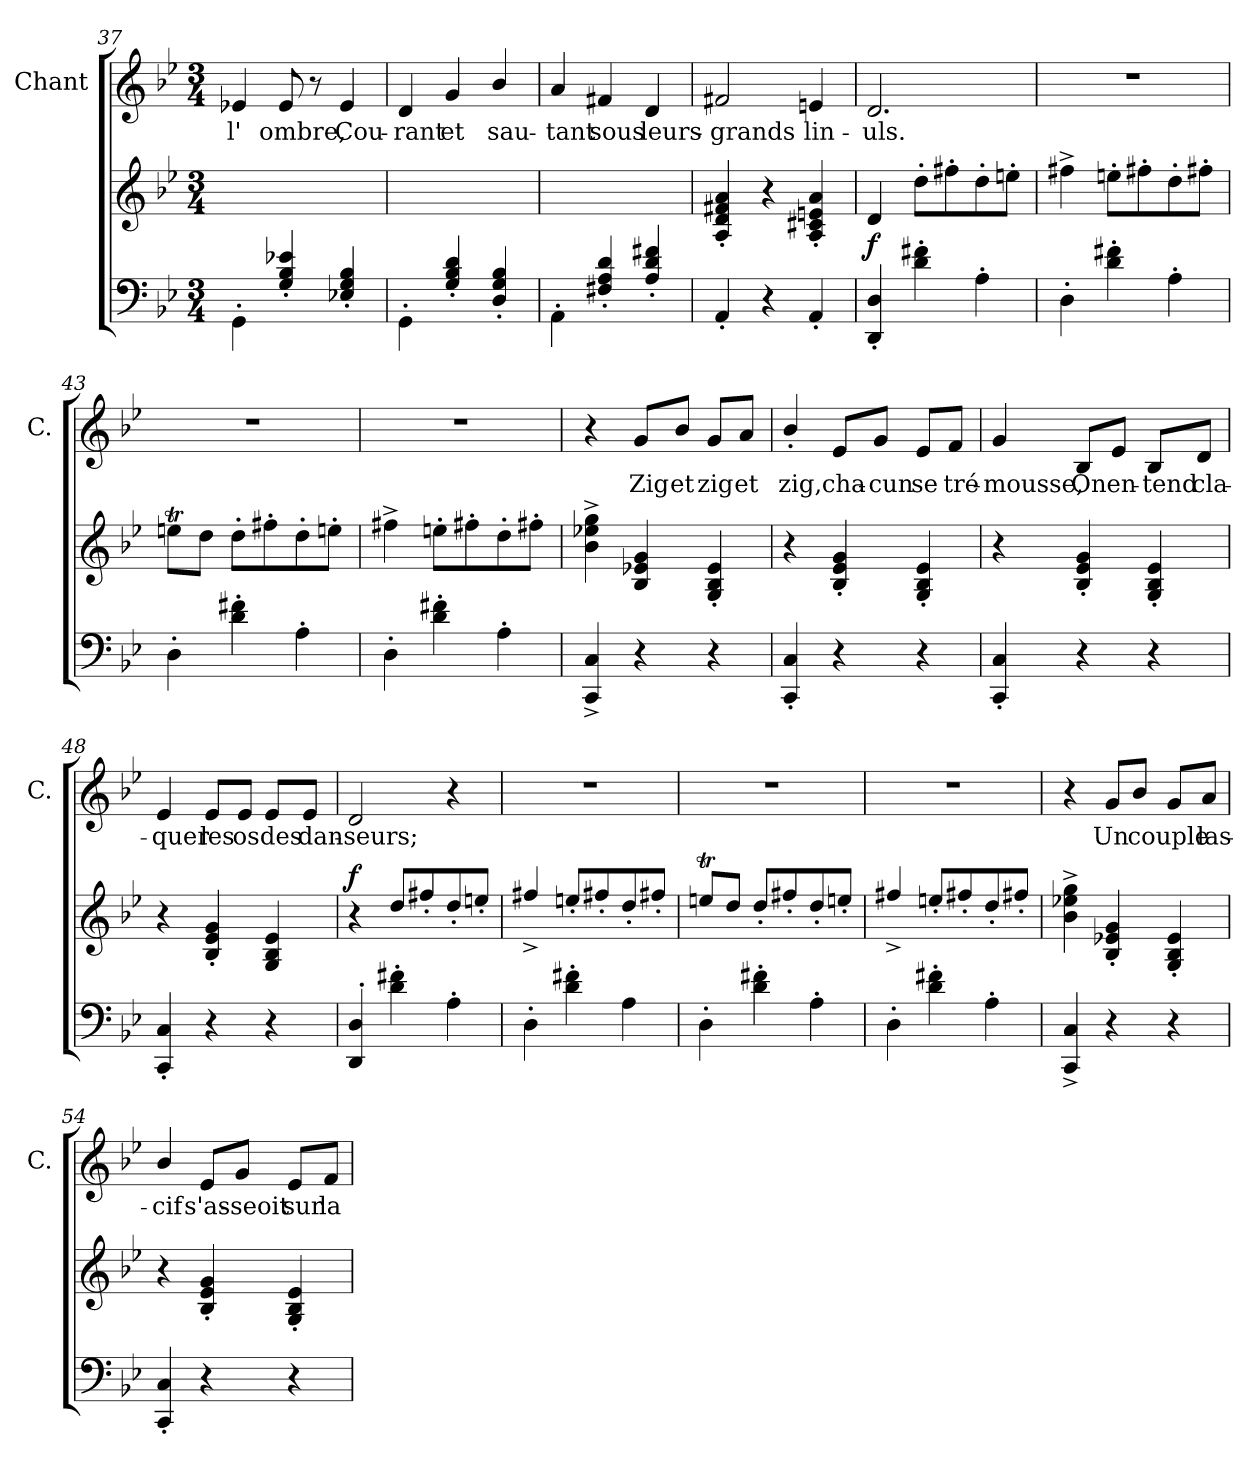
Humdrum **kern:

**kern	**dynam	**kern	**dynam	**kern	**text
*part3	*part3	*part2	*part2	*part1	*part1
*staff3	*staff3	*staff2	*staff2	*staff1	*staff1
*	*	*	*	*I"Chant	*
*	*	*	*	*I'C.	*
*clefF4	*	*clefG2	*	*clefG2	*
*k[b-e-]	*	*k[b-e-]	*	*k[b-e-]	*
*M3/4	*	*M3/4	*	*M3/4	*
=37	=37	=37	=37	=37	=37
4GG'>i\	.	2.ryy	.	4e-Xi/	l'
4e-Xi'>/ 4B-i'>/ 4Gi'>/	.	.	.	8e-i/	ombre,
.	.	.	.	8r	.
4B-i'>/ 4Gi'>/ 4E-Xi'>/	.	.	.	4e-i/	Cou-
=38	=38	=38	=38	=38	=38
4GG'>i\	.	2.ryy	.	4di/	rant
4Gi'>/ 4B-i'>/ 4di'>/	.	.	.	4gi/	et
4B-i'>/ 4Gi'>/ 4Di'>/	.	.	.	4b-i/	sau-
=39	=39	=39	=39	=39	=39
4AA'>i\	.	2.ryy	.	4ai/	tant
4di'>/ 4Ai'>/ 4F#Xi'>/	.	.	.	4f#Xi/	sous
4f#Xi'>/ 4di'>/ 4Ai'>/	.	.	.	4di/	leurs-
=40	=40	=40	=40	=40	=40
4AA'<j/	.	4ai'>/ 4f#Xi'>/ 4di'>/ 4Ai'>/	.	2f#Xi/	grands
4r	.	4r	.	.	.
4AA'<j/	.	4ai'>/ 4eni'>/ 4c#Xi'>/ 4Ai'>/	.	4eni/	lin-
!!LO:LB:g=z
=41	=41	=41	=41	=41	=41
!	!LO:DY:a	!	!	!	!
4Dj'</ 4DDj'</	f	4di/	.	2.di/	uls.
4dj'>\ 4f#Xj'>\	.	8dd'>i\L	.	.	.
.	.	8ff#X'>i\	.	.	.
4A'>j\	.	8dd'>i\	.	.	.
.	.	8een'>i\J	.	.	.
=42	=42	=42	=42	=42	=42
4D'>j\	.	4ff#X^>i\	.	2.r	.
4dj'>\ 4f#Xj'>\	.	8een'>i\L	.	.	.
.	.	8ff#X'>i\	.	.	.
4A'>j\	.	8dd'>i\	.	.	.
.	.	8ff#X'>i\J	.	.	.
=43	=43	=43	=43	=43	=43
4D'>j\	.	8eenti\L	.	2.r	.
.	.	8ddi\J	.	.	.
4dj'>\ 4f#Xj'>\	.	8dd'>i\L	.	.	.
.	.	8ff#X'>i\	.	.	.
4A'>j\	.	8dd'>i\	.	.	.
.	.	8een'>i\J	.	.	.
=44	=44	=44	=44	=44	=44
4D'>j\	.	4ff#X^>i\	.	2.r	.
4dj'>\ 4f#Xj'>\	.	8een'>i\L	.	.	.
.	.	8ff#X'>i\	.	.	.
4A'>j\	.	8dd'>i\	.	.	.
.	.	8ff#X'>i\J	.	.	.
=45	=45	=45	=45	=45	=45
4Cj^>/ 4CCj^>/	.	4b-i^>\ 4ee-Xi^>\ 4ggi^>\	.	4r	.
4r	.	4gi/ 4e-Xi/ 4B-i/	.	8gi/L	Zig
.	.	.	.	8b-i/J	et
4r	.	4e-i'</ 4B-i'</ 4Gi'</	.	8gi/L	zig
.	.	.	.	8ai/J	et
!!LO:PB:g=z
=46	=46	=46	=46	=46	=46
4Cj'</ 4CCj'</	.	4r	.	4b-'>i/	zig,
4r	.	4gi'</ 4e-i'</ 4B-i'</	.	8e-i/L	cha-
.	.	.	.	8gi/J	cun
4r	.	4e-i'</ 4B-i'</ 4Gi'</	.	8e-i/L	se
.	.	.	.	8fi/J	tré-
=47	=47	=47	=47	=47	=47
4Cj'</ 4CCj'</	.	4r	.	4gi/	mousse,
4r	.	4gi'</ 4e-i'</ 4B-i'</	.	8B-i/L	On
.	.	.	.	8e-i/J	en-
4r	.	4e-i'</ 4B-i'</ 4Gi'</	.	8B-i/L	tend
.	.	.	.	8di/J	cla-
=48	=48	=48	=48	=48	=48
4Cj'</ 4CCj'</	.	4r	.	4e-i/	quer
4r	.	4gi'</ 4e-i'</ 4B-i'</	.	8e-i/L	les
.	.	.	.	8e-i/J	os
4r	.	4e-i/ 4B-i/ 4Gi/	.	8e-i/L	des
.	.	.	.	8e-i/J	dan-
=49	=49	=49	=49	=49	=49
*^	*	*	*	*	*
!	!	!	!	!LO:DY:a	!	!
4Dj'</ 4DDj'</	2.ryy	.	4r	f	2di/	seurs;
4dj'<\ 4f#Xj'<\	.	.	8ddi/L	.	.	.
.	.	.	8ff#X'>i/	.	.	.
4A'<j\	.	.	8dd'>i/	.	4r	.
.	.	.	8een'>i/J	.	.	.
=50	=50	=50	=50	=50	=50	=50
4D'>j\	2.ryy	.	4ff#X^>i/	.	2.r	.
4dj'<\ 4f#Xj'<\	.	.	8een'>i/L	.	.	.
.	.	.	8ff#X'>i/	.	.	.
4Aj\	.	.	8dd'>i/	.	.	.
.	.	.	8ff#X'>i/J	.	.	.
!!LO:LB:g=z
=51	=51	=51	=51	=51	=51	=51
4D'>'>j\	2.ryy	.	8eenti/L	.	2.r	.
.	.	.	8ddi/J	.	.	.
4dj'<\ 4f#Xj'<\	.	.	8dd'>i/L	.	.	.
.	.	.	8ff#X'>i/	.	.	.
4A'<j\	.	.	8dd'>i/	.	.	.
.	.	.	8een'>i/J	.	.	.
*v	*v	*	*	*	*	*
=52	=52	=52	=52	=52	=52
4D'>j\	.	4ff#X^>i/	.	2.r	.
4dj'<\ 4f#Xj'<\	.	8een'>i/L	.	.	.
.	.	8ff#X'>i/	.	.	.
4A'>j\	.	8dd'>i/	.	.	.
.	.	8ff#X'>i/J	.	.	.
=53	=53	=53	=53	=53	=53
4Cj^>/ 4CCj^>/	.	4b-i^>\ 4ee-Xi^>\ 4ggi^>\	.	4r	.
4r	.	4gi'</ 4e-Xi'</ 4B-i'</	.	8gi/L	Un
.	.	.	.	8b-i/J	couple
4r	.	4e-i'</ 4B-i'</ 4Gi'</	.	8gi/L	.
.	.	.	.	8ai/J	las-
=54	=54	=54	=54	=54	=54
4Cj'</ 4CCj'</	.	4r	.	4b-i/	cif
4r	.	4gi'</ 4e-i'</ 4B-i'</	.	8e-i/L	s'as-
.	.	.	.	8gi/J	seoit
4r	.	4e-i'</ 4B-i'</ 4Gi'</	.	8e-i/L	sur
.	.	.	.	8fi/J	la
=	=	=	=	=	=
*-	*-	*-	*-	*-	*-
